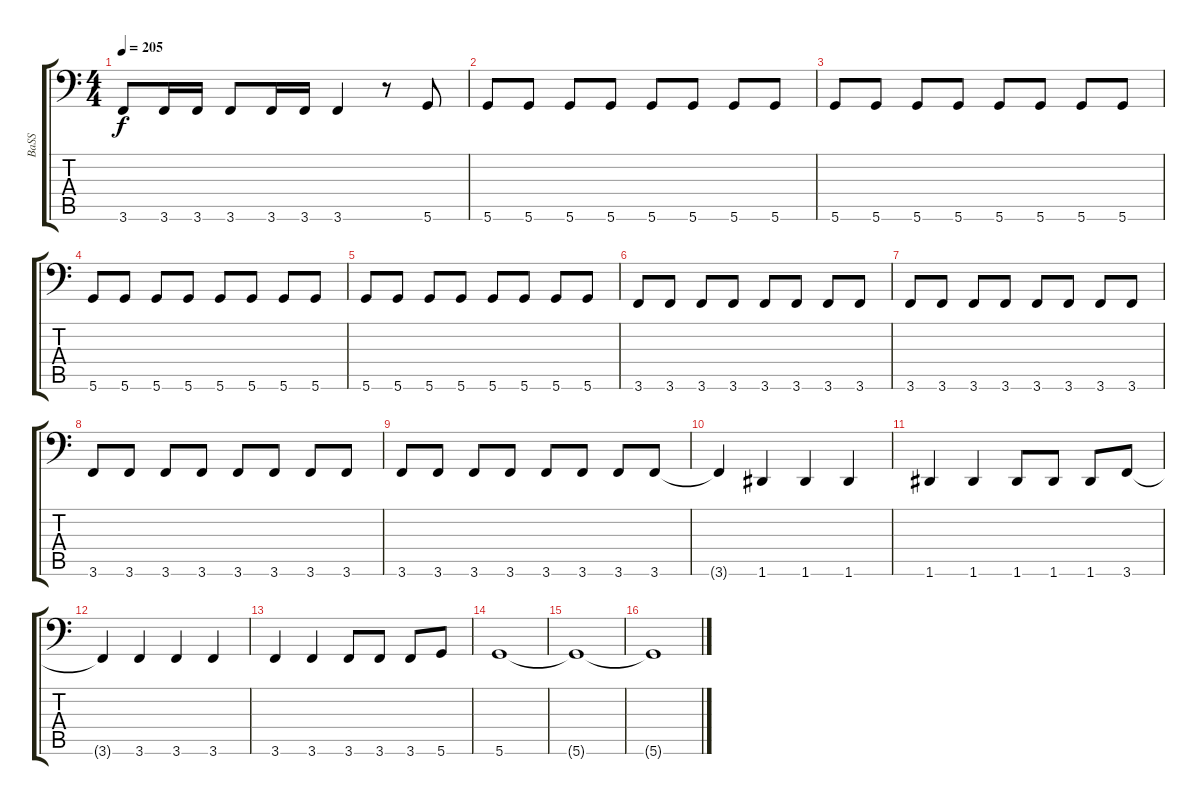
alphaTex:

\track ("BaSS" "BaSS") {instrument electricbassfinger}
\staff {score tabs}
\tuning (D3 A2 F2 C2 G1 D1) {hide}
\ts (4 4)
\tempo 205
\clef f4
\ks c
3.6.8{dy f} 3.6.16 3.6.16 3.6.8 3.6.16 3.6.16 3.6.4 r.8 5.6.8 |
5.6.8 5.6.8 5.6.8 5.6.8 5.6.8 5.6.8 5.6.8 5.6.8 |
5.6.8 5.6.8 5.6.8 5.6.8 5.6.8 5.6.8 5.6.8 5.6.8 |
5.6.8 5.6.8 5.6.8 5.6.8 5.6.8 5.6.8 5.6.8 5.6.8 |
5.6.8 5.6.8 5.6.8 5.6.8 5.6.8 5.6.8 5.6.8 5.6.8 |
3.6.8 3.6.8 3.6.8 3.6.8 3.6.8 3.6.8 3.6.8 3.6.8 |
3.6.8 3.6.8 3.6.8 3.6.8 3.6.8 3.6.8 3.6.8 3.6.8 |
3.6.8 3.6.8 3.6.8 3.6.8 3.6.8 3.6.8 3.6.8 3.6.8 |
3.6.8 3.6.8 3.6.8 3.6.8 3.6.8 3.6.8 3.6.8 3.6.8 |
3.6{t}.4 1.6.4 1.6.4 1.6.4 |
1.6.4 1.6.4 1.6.8 1.6.8 1.6.8 3.6.8 |
3.6{t}.4 3.6.4 3.6.4 3.6.4 |
3.6.4 3.6.4 3.6.8 3.6.8 3.6.8 5.6.8 |
5.6.1 |
5.6{t}.1 |
5.6{t}.1
